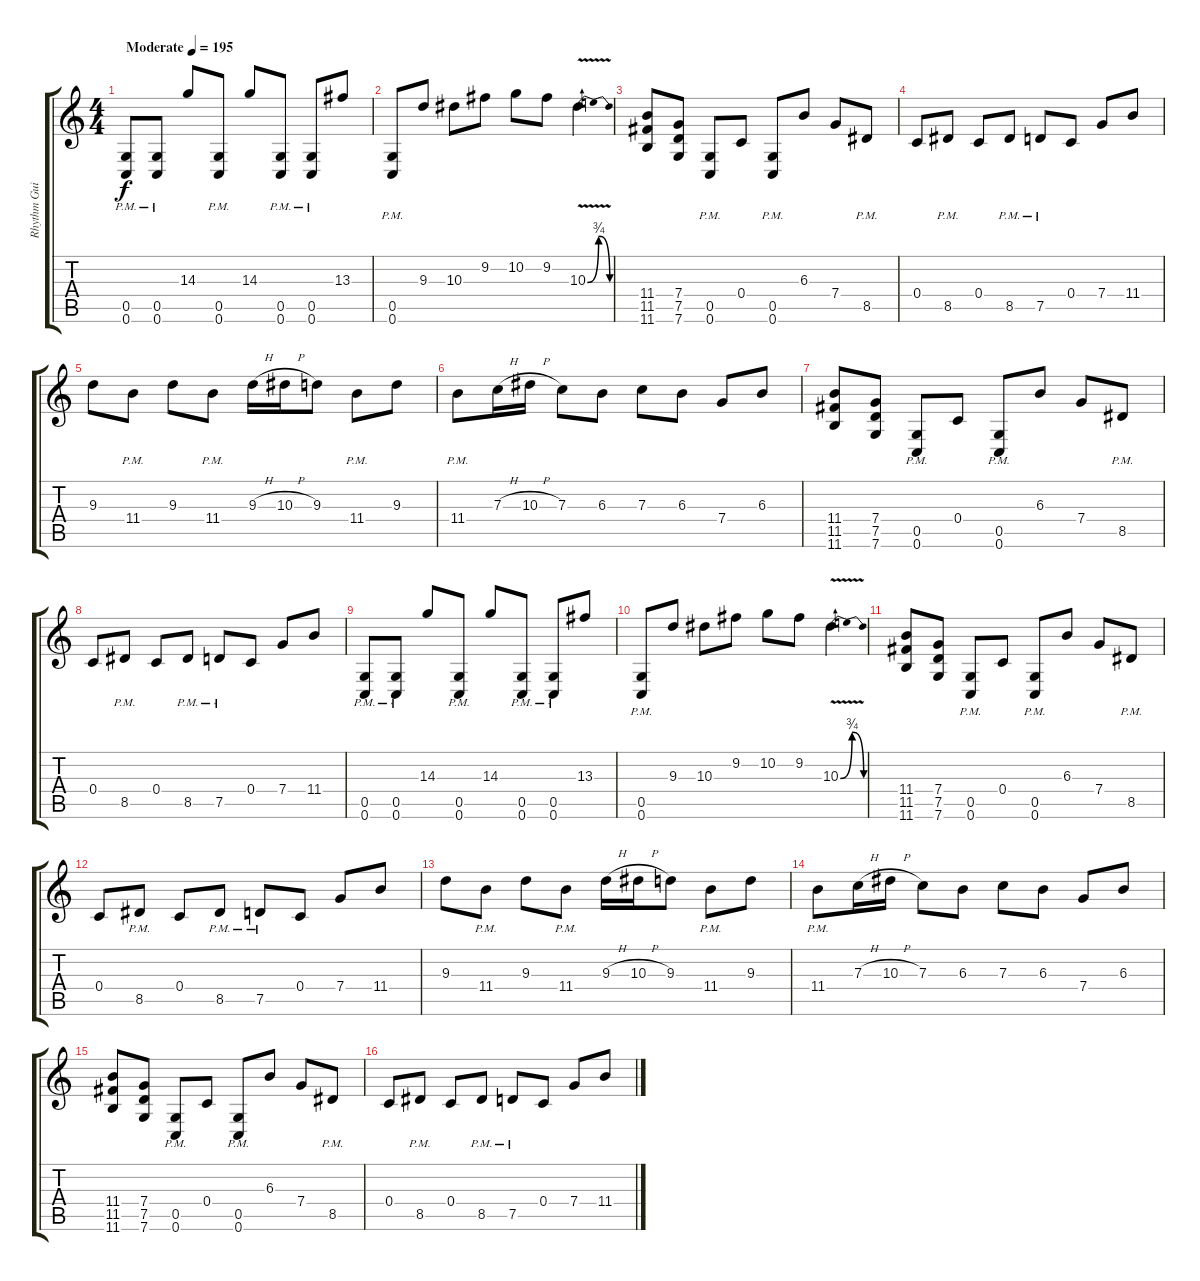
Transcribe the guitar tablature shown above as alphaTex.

\track ("Rhythm Guitar 1" "Rhythm Gui") {instrument distortionguitar}
\staff {score tabs}
\tuning (D4 A3 F3 C3 G2 C2) {hide}
\ts (4 4)
\tempo (195 "Moderate")
\clef g2
\ks c
(0.5{pm} 0.6{pm}).8{dy f instrument distortionguitar} (0.5{pm} 0.6{pm}).8 14.3.8 (0.5{pm} 0.6{pm}).8 14.3.8 (0.5{pm} 0.6{pm}).8 (0.5{pm} 0.6{pm}).8 13.3.8 |
(0.5{pm} 0.6{pm}).8 9.3.8 10.3.8 9.2.8 10.2.8 9.2.8 10.3{be (bendrelease 0 0 30 3 30 3 60 0) v}.4{instrument guitarharmonics} |
(11.4 11.5 11.6).8{instrument distortionguitar} (7.4 7.5 7.6).8 (0.5{pm} 0.6{pm}).8 0.4.8 (0.5{pm} 0.6{pm}).8 6.3.8 7.4.8 8.5{pm}.8 |
0.4.8 8.5{pm}.8 0.4.8 8.5{pm}.8 7.5{pm}.8 0.4.8 7.4.8 11.4.8 |
9.3.8 11.4{pm}.8 9.3.8 11.4{pm}.8 9.3{h}.16 10.3{h}.16 9.3.8 11.4{pm}.8 9.3.8 |
11.4{pm}.8 7.3{h}.16 10.3{h}.16 7.3.8 6.3.8 7.3.8 6.3.8 7.4.8 6.3.8 |
(11.4 11.5 11.6).8 (7.4 7.5 7.6).8 (0.5{pm} 0.6{pm}).8 0.4.8 (0.5{pm} 0.6{pm}).8 6.3.8 7.4.8 8.5{pm}.8 |
0.4.8 8.5{pm}.8 0.4.8 8.5{pm}.8 7.5{pm}.8 0.4.8 7.4.8 11.4.8 |
(0.5{pm} 0.6{pm}).8 (0.5{pm} 0.6{pm}).8 14.3.8 (0.5{pm} 0.6{pm}).8 14.3.8 (0.5{pm} 0.6{pm}).8 (0.5{pm} 0.6{pm}).8 13.3.8 |
(0.5{pm} 0.6{pm}).8 9.3.8 10.3.8 9.2.8 10.2.8 9.2.8 10.3{be (bendrelease 0 0 30 3 30 3 60 0) v}.4{instrument guitarharmonics} |
(11.4 11.5 11.6).8{instrument distortionguitar} (7.4 7.5 7.6).8 (0.5{pm} 0.6{pm}).8 0.4.8 (0.5{pm} 0.6{pm}).8 6.3.8 7.4.8 8.5{pm}.8 |
0.4.8 8.5{pm}.8 0.4.8 8.5{pm}.8 7.5{pm}.8 0.4.8 7.4.8 11.4.8 |
9.3.8 11.4{pm}.8 9.3.8 11.4{pm}.8 9.3{h}.16 10.3{h}.16 9.3.8 11.4{pm}.8 9.3.8 |
11.4{pm}.8 7.3{h}.16 10.3{h}.16 7.3.8 6.3.8 7.3.8 6.3.8 7.4.8 6.3.8 |
(11.4 11.5 11.6).8 (7.4 7.5 7.6).8 (0.5{pm} 0.6{pm}).8 0.4.8 (0.5{pm} 0.6{pm}).8 6.3.8 7.4.8 8.5{pm}.8 |
0.4.8 8.5{pm}.8 0.4.8 8.5{pm}.8 7.5{pm}.8 0.4.8 7.4.8 11.4.8
